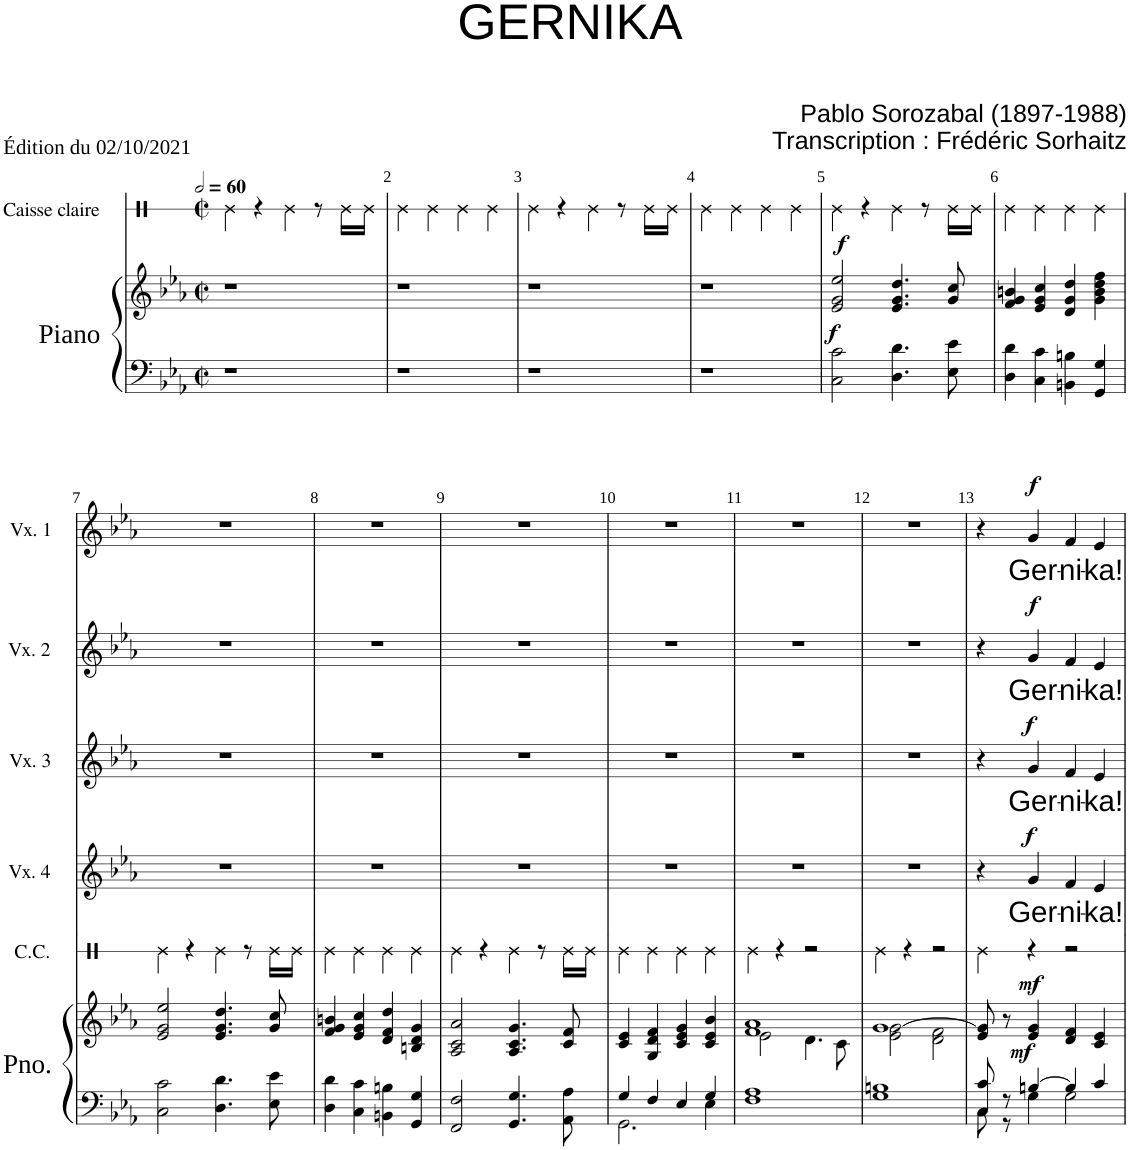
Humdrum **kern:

**kern	**kern	**dynam	**kern	**kern	**text	**dynam	**kern	**text	**dynam	**kern	**text	**dynam	**kern	**text	**dynam
*part6	*part6	*part6	*part5	*part4	*part4	*part4	*part3	*part3	*part3	*part2	*part2	*part2	*part1	*part1	*part1
*staff7	*staff6	*staff6/7	*staff5	*staff4	*staff4	*staff4	*staff3	*staff3	*staff3	*staff2	*staff2	*staff2	*staff1	*staff1	*staff1
*I"Piano	*	*	*I"Caisse claire	*I"Voix 4	*	*	*I"Voix 3	*	*	*I"Voix 2	*	*	*I"Voix 1	*	*
*I'Pno.	*	*	*I'C.C.	*I'Vx. 4	*	*	*I'Vx. 3	*	*	*I'Vx. 2	*	*	*I'Vx. 1	*	*
*	*	*	*stria1	*	*	*	*	*	*	*	*	*	*	*	*
*clefF4	*clefG2	*	*clefX	*clefG2	*	*	*clefG2	*	*	*clefG2	*	*	*clefG2	*	*
*k[b-e-a-]	*k[b-e-a-]	*	*k[]	*k[b-e-a-]	*	*	*k[b-e-a-]	*	*	*k[b-e-a-]	*	*	*k[b-e-a-]	*	*
*M4/4	*M4/4	*	*M4/4	*M4/4	*	*	*M4/4	*	*	*M4/4	*	*	*M4/4	*	*
*met(c|)	*met(c|)	*	*met(c|)	*met(c|)	*	*	*met(c|)	*	*	*met(c|)	*	*	*met(c|)	*	*
*MM120	*MM120	*	*MM120	*MM120	*	*	*MM120	*	*	*MM120	*	*	*MM120	*	*
=1	=1	=1	=1	=1	=1	=1	=1	=1	=1	=1	=1	=1	=1	=1	=1
1r	1r	.	4Re\	1r	.	.	1r	.	.	1r	.	.	1r	.	.
.	.	.	4r	.	.	.	.	.	.	.	.	.	.	.	.
.	.	.	4Re\	.	.	.	.	.	.	.	.	.	.	.	.
.	.	.	8r	.	.	.	.	.	.	.	.	.	.	.	.
.	.	.	16Re\LL	.	.	.	.	.	.	.	.	.	.	.	.
.	.	.	16Re\JJ	.	.	.	.	.	.	.	.	.	.	.	.
=2	=2	=2	=2	=2	=2	=2	=2	=2	=2	=2	=2	=2	=2	=2	=2
1r	1r	.	4Re\	1r	.	.	1r	.	.	1r	.	.	1r	.	.
.	.	.	4Re\	.	.	.	.	.	.	.	.	.	.	.	.
.	.	.	4Re\	.	.	.	.	.	.	.	.	.	.	.	.
.	.	.	4Re\	.	.	.	.	.	.	.	.	.	.	.	.
=3	=3	=3	=3	=3	=3	=3	=3	=3	=3	=3	=3	=3	=3	=3	=3
1r	1r	.	4Re\	1r	.	.	1r	.	.	1r	.	.	1r	.	.
.	.	.	4r	.	.	.	.	.	.	.	.	.	.	.	.
.	.	.	4Re\	.	.	.	.	.	.	.	.	.	.	.	.
.	.	.	8r	.	.	.	.	.	.	.	.	.	.	.	.
.	.	.	16Re\LL	.	.	.	.	.	.	.	.	.	.	.	.
.	.	.	16Re\JJ	.	.	.	.	.	.	.	.	.	.	.	.
=4	=4	=4	=4	=4	=4	=4	=4	=4	=4	=4	=4	=4	=4	=4	=4
1r	1r	.	4Re\	1r	.	.	1r	.	.	1r	.	.	1r	.	.
.	.	.	4Re\	.	.	.	.	.	.	.	.	.	.	.	.
.	.	.	4Re\	.	.	.	.	.	.	.	.	.	.	.	.
.	.	.	4Re\	.	.	.	.	.	.	.	.	.	.	.	.
=5	=5	=5	=5	=5	=5	=5	=5	=5	=5	=5	=5	=5	=5	=5	=5
!	!	!LO:DY:a=2	!	!	!	!	!	!	!	!	!	!	!	!	!
!	!	!LO:DY:n=1:a	!	!	!	!	!	!	!	!	!	!	!	!	!
2C\ 2c\	2e-/ 2g/ 2ee-/	f f	4Re\	1r	.	.	1r	.	.	1r	.	.	1r	.	.
.	.	.	4r	.	.	.	.	.	.	.	.	.	.	.	.
4.D\ 4.d\	4.e-/ 4.g/ 4.dd/	.	4Re\	.	.	.	.	.	.	.	.	.	.	.	.
.	.	.	8r	.	.	.	.	.	.	.	.	.	.	.	.
8E-\ 8e-\	8g/ 8cc/	.	16Re\LL	.	.	.	.	.	.	.	.	.	.	.	.
.	.	.	16Re\JJ	.	.	.	.	.	.	.	.	.	.	.	.
=6	=6	=6	=6	=6	=6	=6	=6	=6	=6	=6	=6	=6	=6	=6	=6
4D\ 4d\	4f/ 4g/ 4bn/	.	4Re\	1r	.	.	1r	.	.	1r	.	.	1r	.	.
4C\ 4c\	4e-/ 4g/ 4cc/	.	4Re\	.	.	.	.	.	.	.	.	.	.	.	.
4BBn\ 4Bn\	4d/ 4g/ 4dd/	.	4Re\	.	.	.	.	.	.	.	.	.	.	.	.
4GG/ 4G/	4g\ 4b\ 4dd\ 4ff\	.	4Re\	.	.	.	.	.	.	.	.	.	.	.	.
!!LO:LB:g=z
=7	=7	=7	=7	=7	=7	=7	=7	=7	=7	=7	=7	=7	=7	=7	=7
2C\ 2c\	2e-/ 2g/ 2ee-/	.	4Re\	1r	.	.	1r	.	.	1r	.	.	1r	.	.
.	.	.	4r	.	.	.	.	.	.	.	.	.	.	.	.
4.D\ 4.d\	4.e-/ 4.g/ 4.dd/	.	4Re\	.	.	.	.	.	.	.	.	.	.	.	.
.	.	.	8r	.	.	.	.	.	.	.	.	.	.	.	.
8E-\ 8e-\	8g/ 8cc/	.	16Re\LL	.	.	.	.	.	.	.	.	.	.	.	.
.	.	.	16Re\JJ	.	.	.	.	.	.	.	.	.	.	.	.
=8	=8	=8	=8	=8	=8	=8	=8	=8	=8	=8	=8	=8	=8	=8	=8
4D\ 4d\	4f/ 4g/ 4bn/	.	4Re\	1r	.	.	1r	.	.	1r	.	.	1r	.	.
4C\ 4c\	4e-/ 4g/ 4cc/	.	4Re\	.	.	.	.	.	.	.	.	.	.	.	.
4BBn\ 4Bn\	4d/ 4f/ 4dd/	.	4Re\	.	.	.	.	.	.	.	.	.	.	.	.
4GG/ 4G/	4Bn/ 4d/ 4g/	.	4Re\	.	.	.	.	.	.	.	.	.	.	.	.
=9	=9	=9	=9	=9	=9	=9	=9	=9	=9	=9	=9	=9	=9	=9	=9
2FF/ 2F/	2A-/ 2c/ 2a-/	.	4Re\	1r	.	.	1r	.	.	1r	.	.	1r	.	.
.	.	.	4r	.	.	.	.	.	.	.	.	.	.	.	.
4.GG/ 4.G/	4.A-/ 4.c/ 4.g/	.	4Re\	.	.	.	.	.	.	.	.	.	.	.	.
.	.	.	8r	.	.	.	.	.	.	.	.	.	.	.	.
8AA-\ 8A-\	8c/ 8f/	.	16Re\LL	.	.	.	.	.	.	.	.	.	.	.	.
.	.	.	16Re\JJ	.	.	.	.	.	.	.	.	.	.	.	.
=10	=10	=10	=10	=10	=10	=10	=10	=10	=10	=10	=10	=10	=10	=10	=10
*^	*	*	*	*	*	*	*	*	*	*	*	*	*	*	*
4G/	2.GG\	4c/ 4e-/	.	4Re\	1r	.	.	1r	.	.	1r	.	.	1r	.	.
4F/	.	4G/ 4d/ 4f/	.	4Re\	.	.	.	.	.	.	.	.	.	.	.	.
4E-/	.	4c/ 4e-/ 4g/	.	4Re\	.	.	.	.	.	.	.	.	.	.	.	.
4G/	4E-\	4c/ 4e-/ 4b-/	.	4Re\	.	.	.	.	.	.	.	.	.	.	.	.
*v	*v	*	*	*	*	*	*	*	*	*	*	*	*	*	*	*
=11	=11	=11	=11	=11	=11	=11	=11	=11	=11	=11	=11	=11	=11	=11	=11
*	*^	*	*	*	*	*	*	*	*	*	*	*	*	*	*
1F 1A-	1f 1a-	2e-\	.	4Re\	1r	.	.	1r	.	.	1r	.	.	1r	.	.
.	.	.	.	4r	.	.	.	.	.	.	.	.	.	.	.	.
.	.	4.d\	.	2r	.	.	.	.	.	.	.	.	.	.	.	.
.	.	8c\	.	.	.	.	.	.	.	.	.	.	.	.	.	.
=12	=12	=12	=12	=12	=12	=12	=12	=12	=12	=12	=12	=12	=12	=12	=12	=12
1G 1Bn	[1g	2e-\ 2g\	.	4Re\	1r	.	.	1r	.	.	1r	.	.	1r	.	.
.	.	.	.	4r	.	.	.	.	.	.	.	.	.	.	.	.
.	.	2d\ 2f\	.	2r	.	.	.	.	.	.	.	.	.	.	.	.
*	*v	*v	*	*	*	*	*	*	*	*	*	*	*	*	*	*
=13	=13	=13	=13	=13	=13	=13	=13	=13	=13	=13	=13	=13	=13	=13	=13
*^	*	*	*	*	*	*	*	*	*	*	*	*	*	*	*
8C/ 8c/	8C\	8e-/ 8g/]	.	4Re\	4r	.	.	4r	.	.	4r	.	.	4r	.	.
8r	8r	8r	.	.	.	.	.	.	.	.	.	.	.	.	.	.
!	!	!	!LO:DY:a=2	!	!	!LO:LY:b	!	!	!LO:LY:b	!	!	!LO:LY:b	!	!	!LO:LY:b	!
!	!	!	!LO:DY:n=1:a	!	!	!	!LO:DY:a	!	!	!LO:DY:a	!	!	!LO:DY:a	!	!	!LO:DY:a
[4Bn/	4G\	4e-/ 4g/	mf mf	4r	4g/	Ger-	f	4g/	Ger-	f	4g/	Ger-	f	4g/	Ger-	f
!	!	!	!	!	!	!LO:LY:b	!	!	!LO:LY:b	!	!	!LO:LY:b	!	!	!LO:LY:b	!
4B/]	2G\	4d/ 4f/	.	2r	4f/	-ni-	.	4f/	-ni-	.	4f/	-ni-	.	4f/	-ni-	.
!	!	!	!	!	!	!LO:LY:b	!	!	!LO:LY:b	!	!	!LO:LY:b	!	!	!LO:LY:b	!
4c/	.	4c/ 4e-/	.	.	4e-/	-ka!	.	4e-/	-ka!	.	4e-/	-ka!	.	4e-/	-ka!	.
*v	*v	*	*	*	*	*	*	*	*	*	*	*	*	*	*	*
=	=	=	=	=	=	=	=	=	=	=	=	=	=	=	=
*-	*-	*-	*-	*-	*-	*-	*-	*-	*-	*-	*-	*-	*-	*-	*-
